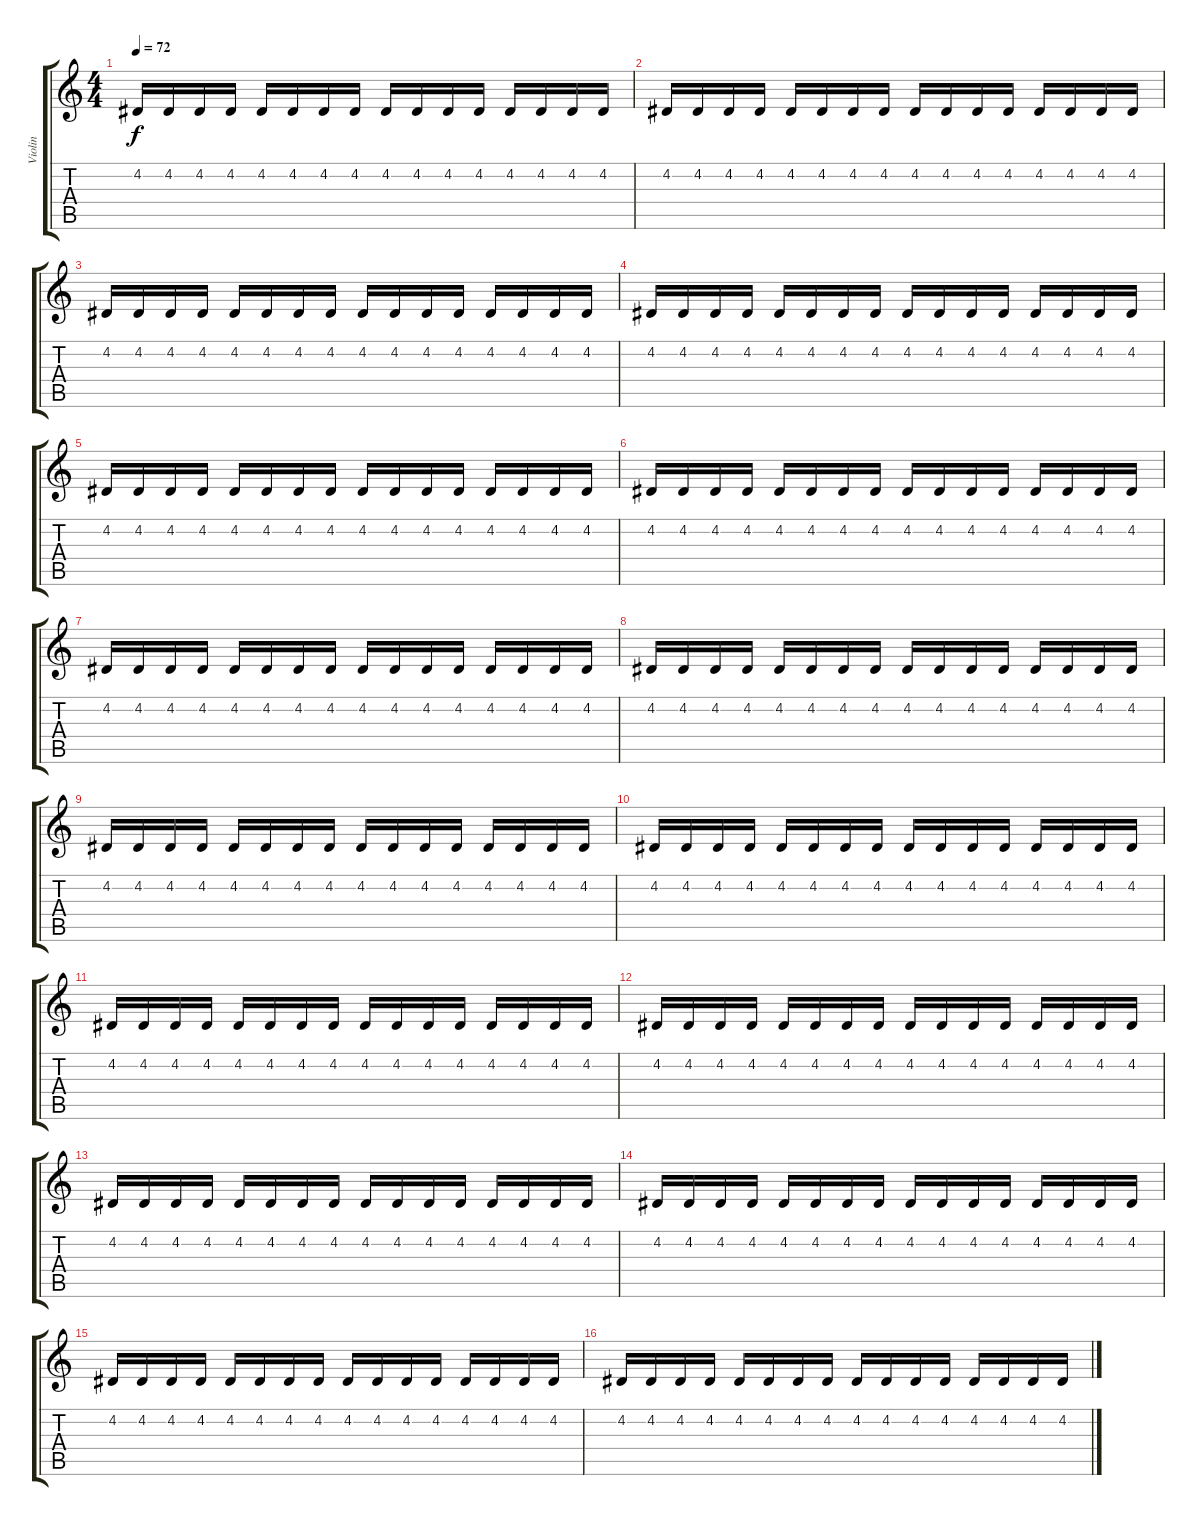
\track ("Violin" "Violin") {instrument tremolostrings}
\staff {score tabs}
\tuning (E4 B3 G3 D3 A2 E2) {hide}
\ts (4 4)
\tempo 72
\clef g2
\ks c
4.2.16{dy f} 4.2.16 4.2.16 4.2.16 4.2.16 4.2.16 4.2.16 4.2.16 4.2.16 4.2.16 4.2.16 4.2.16 4.2.16 4.2.16 4.2.16 4.2.16 |
4.2.16 4.2.16 4.2.16 4.2.16 4.2.16 4.2.16 4.2.16 4.2.16 4.2.16 4.2.16 4.2.16 4.2.16 4.2.16 4.2.16 4.2.16 4.2.16 |
4.2.16 4.2.16 4.2.16 4.2.16 4.2.16 4.2.16 4.2.16 4.2.16 4.2.16 4.2.16 4.2.16 4.2.16 4.2.16 4.2.16 4.2.16 4.2.16 |
4.2.16 4.2.16 4.2.16 4.2.16 4.2.16 4.2.16 4.2.16 4.2.16 4.2.16 4.2.16 4.2.16 4.2.16 4.2.16 4.2.16 4.2.16 4.2.16 |
4.2.16 4.2.16 4.2.16 4.2.16 4.2.16 4.2.16 4.2.16 4.2.16 4.2.16 4.2.16 4.2.16 4.2.16 4.2.16 4.2.16 4.2.16 4.2.16 |
4.2.16 4.2.16 4.2.16 4.2.16 4.2.16 4.2.16 4.2.16 4.2.16 4.2.16 4.2.16 4.2.16 4.2.16 4.2.16 4.2.16 4.2.16 4.2.16 |
4.2.16 4.2.16 4.2.16 4.2.16 4.2.16 4.2.16 4.2.16 4.2.16 4.2.16 4.2.16 4.2.16 4.2.16 4.2.16 4.2.16 4.2.16 4.2.16 |
4.2.16 4.2.16 4.2.16 4.2.16 4.2.16 4.2.16 4.2.16 4.2.16 4.2.16 4.2.16 4.2.16 4.2.16 4.2.16 4.2.16 4.2.16 4.2.16 |
4.2.16 4.2.16 4.2.16 4.2.16 4.2.16 4.2.16 4.2.16 4.2.16 4.2.16 4.2.16 4.2.16 4.2.16 4.2.16 4.2.16 4.2.16 4.2.16 |
4.2.16 4.2.16 4.2.16 4.2.16 4.2.16 4.2.16 4.2.16 4.2.16 4.2.16 4.2.16 4.2.16 4.2.16 4.2.16 4.2.16 4.2.16 4.2.16 |
4.2.16 4.2.16 4.2.16 4.2.16 4.2.16 4.2.16 4.2.16 4.2.16 4.2.16 4.2.16 4.2.16 4.2.16 4.2.16 4.2.16 4.2.16 4.2.16 |
4.2.16 4.2.16 4.2.16 4.2.16 4.2.16 4.2.16 4.2.16 4.2.16 4.2.16 4.2.16 4.2.16 4.2.16 4.2.16 4.2.16 4.2.16 4.2.16 |
4.2.16 4.2.16 4.2.16 4.2.16 4.2.16 4.2.16 4.2.16 4.2.16 4.2.16 4.2.16 4.2.16 4.2.16 4.2.16 4.2.16 4.2.16 4.2.16 |
4.2.16 4.2.16 4.2.16 4.2.16 4.2.16 4.2.16 4.2.16 4.2.16 4.2.16 4.2.16 4.2.16 4.2.16 4.2.16 4.2.16 4.2.16 4.2.16 |
4.2.16 4.2.16 4.2.16 4.2.16 4.2.16 4.2.16 4.2.16 4.2.16 4.2.16 4.2.16 4.2.16 4.2.16 4.2.16 4.2.16 4.2.16 4.2.16 |
4.2.16 4.2.16 4.2.16 4.2.16 4.2.16 4.2.16 4.2.16 4.2.16 4.2.16 4.2.16 4.2.16 4.2.16 4.2.16 4.2.16 4.2.16 4.2.16
